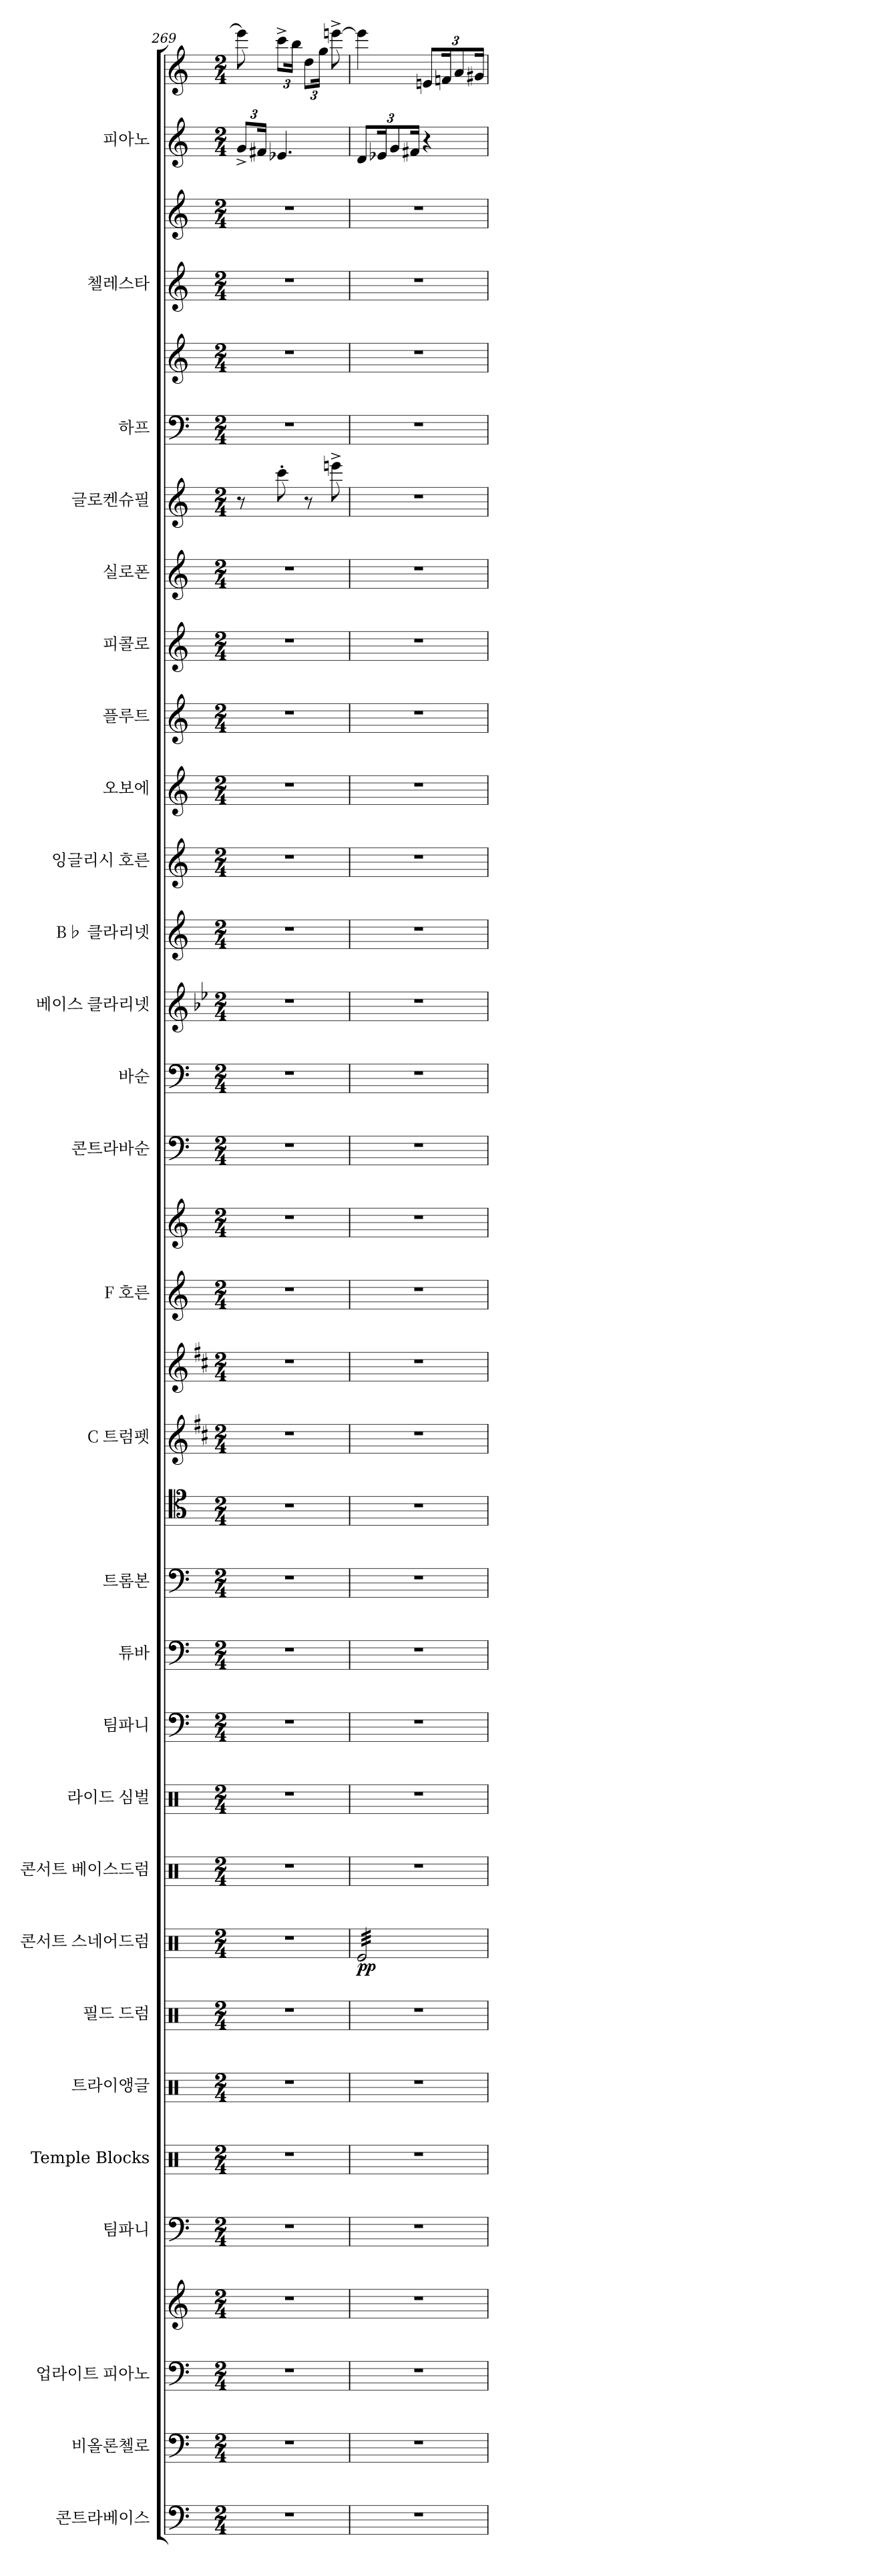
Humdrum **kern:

**kern	**kern	**kern	**kern	**kern	**kern	**kern	**kern	**kern	**dynam	**kern	**kern	**kern	**kern	**kern	**kern	**kern	**kern	**kern	**kern	**kern	**kern	**kern	**kern	**kern	**kern	**kern	**kern	**kern	**kern	**kern	**kern	**kern	**kern	**kern	**kern
*part28	*part27	*part26	*part26	*part25	*part24	*part23	*part22	*part21	*part21	*part20	*part19	*part18	*part17	*part16	*part16	*part15	*part15	*part14	*part14	*part13	*part12	*part11	*part10	*part9	*part8	*part7	*part6	*part5	*part4	*part3	*part3	*part2	*part2	*part1	*part1
*staff35	*staff34	*staff33	*staff32	*staff31	*staff30	*staff29	*staff28	*staff27	*staff27	*staff26	*staff25	*staff24	*staff23	*staff22	*staff21	*staff20	*staff19	*staff18	*staff17	*staff16	*staff15	*staff14	*staff13	*staff12	*staff11	*staff10	*staff9	*staff8	*staff7	*staff6	*staff5	*staff4	*staff3	*staff2	*staff1
*I"콘트라베이스	*I"비올론첼로	*I"업라이트 피아노	*	*I"팀파니	*I"Temple Blocks	*I"트라이앵글	*I"필드 드럼	*I"콘서트 스네어드럼	*	*I"콘서트 베이스드럼	*I"라이드 심벌	*I"팀파니	*I"튜바	*I"트롬본	*	*I"C 트럼펫	*	*I"F 호른	*	*I"콘트라바순	*I"바순	*I"베이스 클라리넷	*I"B♭ 클라리넷	*I"잉글리시 호른	*I"오보에	*I"플루트	*I"피콜로	*I"실로폰	*I"글로켄슈필	*I"하프	*	*I"첼레스타	*	*I"피아노	*
*	*	*	*	*	*I'Tmp. Bl.	*	*	*	*	*	*	*	*	*	*	*	*	*	*	*	*	*	*	*	*	*	*	*	*	*	*	*	*	*	*
*clefF4	*clefF4	*clefF4	*clefG2	*clefF4	*clefX	*clefX	*clefX	*clefX	*	*clefX	*clefX	*clefF4	*clefF4	*clefF4	*clefC4	*clefG2	*clefG2	*clefG2	*clefG2	*clefF4	*clefF4	*clefG2	*clefG2	*clefG2	*clefG2	*clefG2	*clefG2	*clefG2	*clefG2	*clefF4	*clefG2	*clefG2	*clefG2	*clefG2	*clefG2
*ITrd7c12	*	*	*	*	*	*	*	*	*	*	*	*	*	*	*	*ITrd1c2	*ITrd1c2	*ITrd4c7	*ITrd4c7	*ITrd7c12	*	*ITrd8c14	*ITrd1c2	*ITrd4c7	*	*	*ITrd-7c-12	*ITrd-7c-12	*ITrd-14c-24	*	*	*ITrd-7c-12	*ITrd-7c-12	*	*
*k[]	*k[]	*k[]	*k[]	*k[]	*k[]	*k[]	*k[]	*k[]	*	*k[]	*k[]	*k[]	*k[]	*k[]	*k[]	*k[]	*k[]	*k[b-]	*k[b-]	*k[]	*k[]	*k[b-e-]	*k[b-e-]	*k[b-]	*k[]	*k[]	*k[]	*k[]	*k[]	*k[]	*k[]	*k[]	*k[]	*k[]	*k[]
*M2/4	*M2/4	*M2/4	*M2/4	*M2/4	*M2/4	*M2/4	*M2/4	*M2/4	*	*M2/4	*M2/4	*M2/4	*M2/4	*M2/4	*M2/4	*M2/4	*M2/4	*M2/4	*M2/4	*M2/4	*M2/4	*M2/4	*M2/4	*M2/4	*M2/4	*M2/4	*M2/4	*M2/4	*M2/4	*M2/4	*M2/4	*M2/4	*M2/4	*M2/4	*M2/4
*	*	*	*	*	*	*	*	*	*	*	*	*	*	*	*	*	*	*	*	*	*	*	*	*	*	*	*	*	*	*	*	*	*	*Xbrackettup	*
=269	=269	=269	=269	=269	=269	=269	=269	=269	=269	=269	=269	=269	=269	=269	=269	=269	=269	=269	=269	=269	=269	=269	=269	=269	=269	=269	=269	=269	=269	=269	=269	=269	=269	=269	=269
2r	2r	2r	2r	2r	2r	2r	2r	2r	.	2r	2r	2r	2r	2r	2r	2r	2r	2r	2r	2r	2r	2r	2r	2r	2r	2r	2r	2r	8r	2r	2r	2r	2r	12g^/L	8eee-\]
.	.	.	.	.	.	.	.	.	.	.	.	.	.	.	.	.	.	.	.	.	.	.	.	.	.	.	.	.	.	.	.	.	.	24f#X/Jk	.
*	*	*	*	*	*	*	*	*	*	*	*	*	*	*	*	*	*	*	*	*	*	*	*	*	*	*	*	*	*	*	*	*	*	*	*Xbrackettup
.	.	.	.	.	.	.	.	.	.	.	.	.	.	.	.	.	.	.	.	.	.	.	.	.	.	.	.	.	8ccccc'\	.	.	.	.	4.e-X/	12ccc^\L
.	.	.	.	.	.	.	.	.	.	.	.	.	.	.	.	.	.	.	.	.	.	.	.	.	.	.	.	.	.	.	.	.	.	.	24bb\Jk
.	.	.	.	.	.	.	.	.	.	.	.	.	.	.	.	.	.	.	.	.	.	.	.	.	.	.	.	.	8r	.	.	.	.	.	12dd\L
.	.	.	.	.	.	.	.	.	.	.	.	.	.	.	.	.	.	.	.	.	.	.	.	.	.	.	.	.	.	.	.	.	.	.	24gg\Jk
.	.	.	.	.	.	.	.	.	.	.	.	.	.	.	.	.	.	.	.	.	.	.	.	.	.	.	.	.	8eeeeen^\	.	.	.	.	.	[8eeen^\
=270	=270	=270	=270	=270	=270	=270	=270	=270	=270	=270	=270	=270	=270	=270	=270	=270	=270	=270	=270	=270	=270	=270	=270	=270	=270	=270	=270	=270	=270	=270	=270	=270	=270	=270	=270
!	!	!	!	!	!	!	!	!	!LO:DY:b	!	!	!	!	!	!	!	!	!	!	!	!	!	!	!	!	!	!	!	!	!	!	!	!	!	!
*	*	*	*	*	*	*	*	*tremolo	*	*	*	*	*	*	*	*	*	*	*	*	*	*	*	*	*	*	*	*	*	*	*	*	*	*	*
2r	2r	2r	2r	2r	2r	2r	2r	32Re/LLL	pp	2r	2r	2r	2r	2r	2r	2r	2r	2r	2r	2r	2r	2r	2r	2r	2r	2r	2r	2r	2r	2r	2r	2r	2r	12d/L	4eee\]
.	.	.	.	.	.	.	.	32Re/	.	.	.	.	.	.	.	.	.	.	.	.	.	.	.	.	.	.	.	.	.	.	.	.	.	.	.
.	.	.	.	.	.	.	.	32Re/	.	.	.	.	.	.	.	.	.	.	.	.	.	.	.	.	.	.	.	.	.	.	.	.	.	.	.
.	.	.	.	.	.	.	.	.	.	.	.	.	.	.	.	.	.	.	.	.	.	.	.	.	.	.	.	.	.	.	.	.	.	24e-X/K	.
.	.	.	.	.	.	.	.	32Re/	.	.	.	.	.	.	.	.	.	.	.	.	.	.	.	.	.	.	.	.	.	.	.	.	.	.	.
.	.	.	.	.	.	.	.	32Re/	.	.	.	.	.	.	.	.	.	.	.	.	.	.	.	.	.	.	.	.	.	.	.	.	.	12g/	.
.	.	.	.	.	.	.	.	32Re/	.	.	.	.	.	.	.	.	.	.	.	.	.	.	.	.	.	.	.	.	.	.	.	.	.	.	.
.	.	.	.	.	.	.	.	32Re/	.	.	.	.	.	.	.	.	.	.	.	.	.	.	.	.	.	.	.	.	.	.	.	.	.	.	.
.	.	.	.	.	.	.	.	.	.	.	.	.	.	.	.	.	.	.	.	.	.	.	.	.	.	.	.	.	.	.	.	.	.	24f#X/Jk	.
.	.	.	.	.	.	.	.	32Re/	.	.	.	.	.	.	.	.	.	.	.	.	.	.	.	.	.	.	.	.	.	.	.	.	.	.	.
.	.	.	.	.	.	.	.	32Re/	.	.	.	.	.	.	.	.	.	.	.	.	.	.	.	.	.	.	.	.	.	.	.	.	.	4r	12en/L
.	.	.	.	.	.	.	.	32Re/	.	.	.	.	.	.	.	.	.	.	.	.	.	.	.	.	.	.	.	.	.	.	.	.	.	.	.
.	.	.	.	.	.	.	.	32Re/	.	.	.	.	.	.	.	.	.	.	.	.	.	.	.	.	.	.	.	.	.	.	.	.	.	.	.
.	.	.	.	.	.	.	.	.	.	.	.	.	.	.	.	.	.	.	.	.	.	.	.	.	.	.	.	.	.	.	.	.	.	.	24fn/K
.	.	.	.	.	.	.	.	32Re/	.	.	.	.	.	.	.	.	.	.	.	.	.	.	.	.	.	.	.	.	.	.	.	.	.	.	.
.	.	.	.	.	.	.	.	32Re/	.	.	.	.	.	.	.	.	.	.	.	.	.	.	.	.	.	.	.	.	.	.	.	.	.	.	12a/
.	.	.	.	.	.	.	.	32Re/	.	.	.	.	.	.	.	.	.	.	.	.	.	.	.	.	.	.	.	.	.	.	.	.	.	.	.
.	.	.	.	.	.	.	.	32Re/	.	.	.	.	.	.	.	.	.	.	.	.	.	.	.	.	.	.	.	.	.	.	.	.	.	.	.
.	.	.	.	.	.	.	.	.	.	.	.	.	.	.	.	.	.	.	.	.	.	.	.	.	.	.	.	.	.	.	.	.	.	.	24g#X/Jk
.	.	.	.	.	.	.	.	32Re/JJJ	.	.	.	.	.	.	.	.	.	.	.	.	.	.	.	.	.	.	.	.	.	.	.	.	.	.	.
*	*	*	*	*	*	*	*	*Xtremolo	*	*	*	*	*	*	*	*	*	*	*	*	*	*	*	*	*	*	*	*	*	*	*	*	*	*	*
=	=	=	=	=	=	=	=	=	=	=	=	=	=	=	=	=	=	=	=	=	=	=	=	=	=	=	=	=	=	=	=	=	=	=	=
*-	*-	*-	*-	*-	*-	*-	*-	*-	*-	*-	*-	*-	*-	*-	*-	*-	*-	*-	*-	*-	*-	*-	*-	*-	*-	*-	*-	*-	*-	*-	*-	*-	*-	*-	*-
